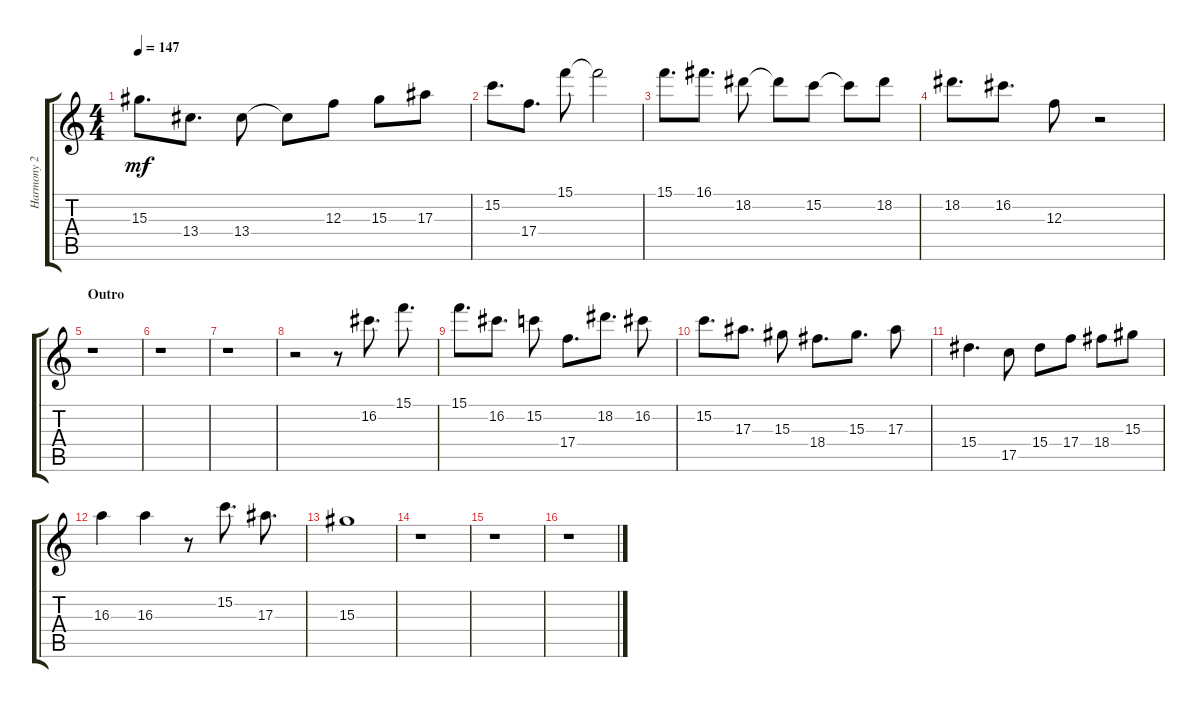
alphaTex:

\track ("Harmony 2" "Harmony 2") {instrument overdrivenguitar}
\staff {score tabs}
\tuning (D4 A3 F3 C3 G2 C2) {hide}
\ts (4 4)
\tempo 147
\clef g2
\ks aminor
15.3.8{d dy mf} 13.4.8{d} 13.4.8 13.4{t}.8 12.3.8 15.3.8 17.3.8 |
15.2.8{d} 17.4.8{d} 15.1.8 15.1{t}.2 |
15.1.8{d} 16.1.8{d} 18.2.8 18.2{t}.8 15.2.8 15.2{t}.8 18.2.8 |
18.2.8{d} 16.2.8{d} 12.3.8 r.2 |
\section ("" "Outro")
r.1 |
r.1 |
r.1 |
r.2 r.8 16.2.8{d} 15.1.8{d} |
15.1.8{d} 16.2.8{d} 15.2.8 17.4.8{d} 18.2.8{d} 16.2.8 |
15.2.8{d} 17.3.8{d} 15.3.8 18.4.8{d} 15.3.8{d} 17.3.8 |
15.4.4{d} 17.5.8 15.4.8 17.4.8 18.4.8 15.3.8 |
16.3.4 16.3.4 r.8 15.2.8{d} 17.3.8{d} |
15.3.1 |
r.1 |
r.1 |
r.1
